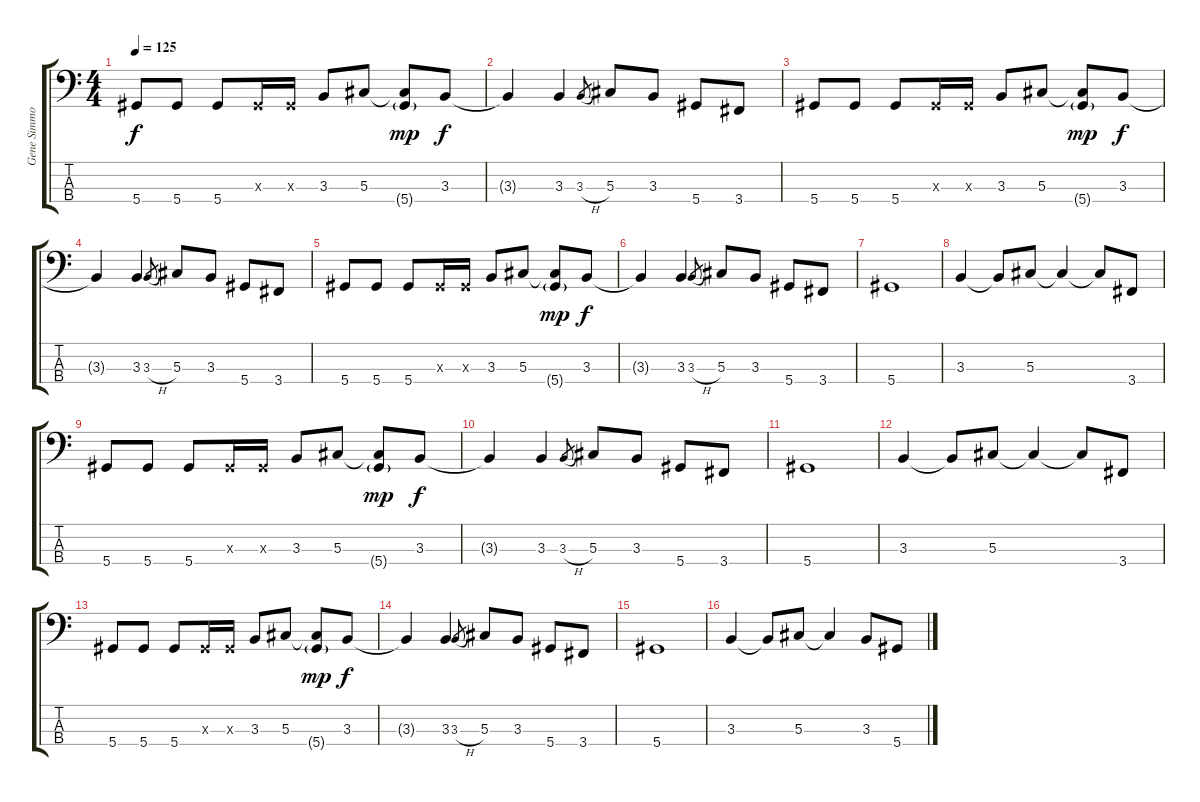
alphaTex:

\track ("Gene Simmons" "Gene Simmo") {instrument electricbasspick}
\staff {score tabs}
\tuning (Gb2 Db2 Ab1 Eb1) {hide}
\ts (4 4)
\tempo 125
\clef f4
\ks c
5.4.8{dy f} 5.4.8 5.4.8 0.3{x}.16 0.3{x}.16 3.3.8 5.3.8 (5.3{t} 5.4{g}).8{dy mp} 3.3.8{dy f} |
3.3{t}.4 3.3.4 3.3{h}.8{gr} 5.3.8 3.3.8 5.4.8 3.4.8 |
5.4.8 5.4.8 5.4.8 0.3{x}.16 0.3{x}.16 3.3.8 5.3.8 (5.3{t} 5.4{g}).8{dy mp} 3.3.8{dy f} |
3.3{t}.4 3.3.4 3.3{h}.8{gr} 5.3.8 3.3.8 5.4.8 3.4.8 |
5.4.8 5.4.8 5.4.8 0.3{x}.16 0.3{x}.16 3.3.8 5.3.8 (5.3{t} 5.4{g}).8{dy mp} 3.3.8{dy f} |
3.3{t}.4 3.3.4 3.3{h}.8{gr} 5.3.8 3.3.8 5.4.8 3.4.8 |
5.4.1 |
3.3.4 3.3{t}.8 5.3.8 5.3{t}.4 5.3{t}.8 3.4.8 |
5.4.8 5.4.8 5.4.8 0.3{x}.16 0.3{x}.16 3.3.8 5.3.8 (5.3{t} 5.4{g}).8{dy mp} 3.3.8{dy f} |
3.3{t}.4 3.3.4 3.3{h}.8{gr} 5.3.8 3.3.8 5.4.8 3.4.8 |
5.4.1 |
3.3.4 3.3{t}.8 5.3.8 5.3{t}.4 5.3{t}.8 3.4.8 |
5.4.8 5.4.8 5.4.8 0.3{x}.16 0.3{x}.16 3.3.8 5.3.8 (5.3{t} 5.4{g}).8{dy mp} 3.3.8{dy f} |
3.3{t}.4 3.3.4 3.3{h}.8{gr} 5.3.8 3.3.8 5.4.8 3.4.8 |
5.4.1 |
3.3.4 3.3{t}.8 5.3.8 5.3{t}.4 3.3.8 5.4.8
